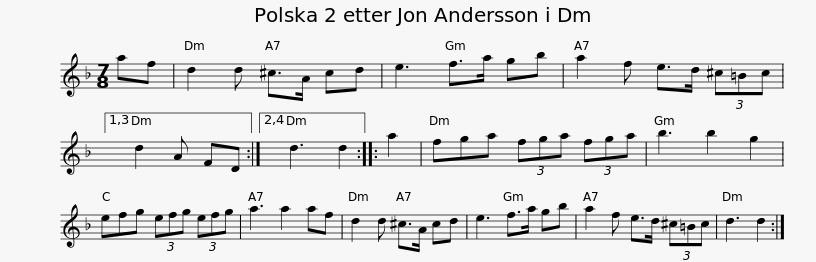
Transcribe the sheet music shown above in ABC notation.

X:1
L:1/8
M:7/8
I:linebreak $
K:Dmin
V:1 treble
V:1
 af | d2 d ^c>A cd | e3 f>a gb | a2 f e>d (3^c=Bc |1,3 d2 A FD :|2,4 %5
 d3 d2 :: a2 |$ fga (3fga (3fga | b3 b2 g2 | efg (3efg (3efg | %10
 a3 a2 af | d2 d ^c>A cd | e3 f>a gb |$ a2 f e>d (3^c=Bc | d3 d2 :| %15
